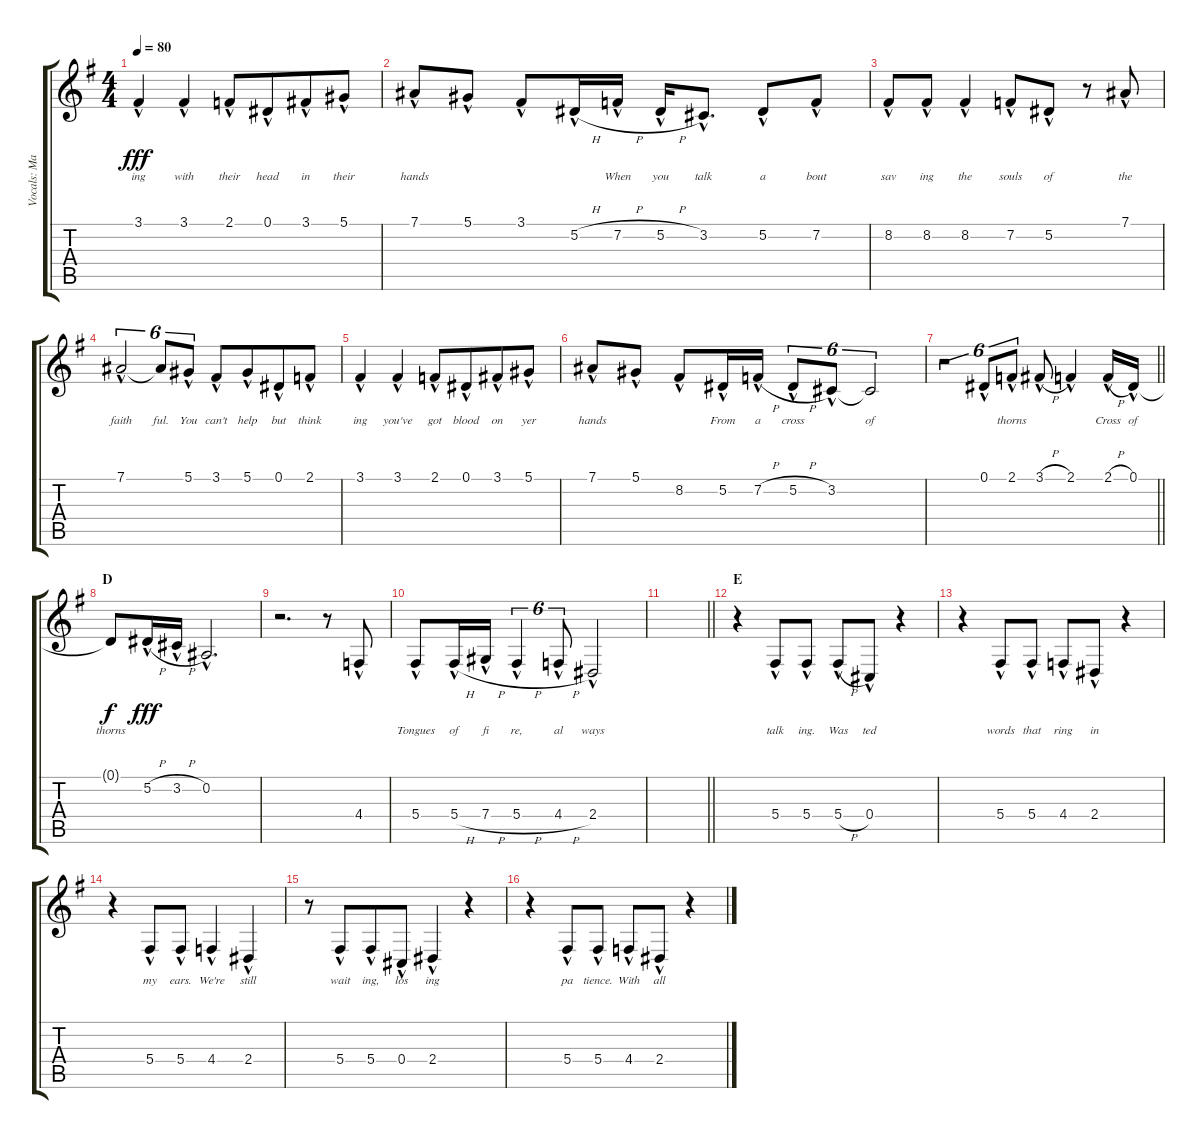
\track ("Vocals: Martin" "Vocals: Ma") {instrument lead2sawtooth}
\staff {score tabs}
\tuning (Eb4 Bb3 Gb3 Db3 Ab2 Eb2) {hide}
\ts (4 4)
\tempo 80
\clef g2
\ks g
3.1{hac}.4{lyrics (0 "ing") lyrics (1 "") lyrics (2 "") lyrics (3 "") lyrics (4 "") dy fff} 3.1{hac}.4{lyrics (0 "with") lyrics (1 "") lyrics (2 "") lyrics (3 "") lyrics (4 "")} 2.1{hac}.8{lyrics (0 "their") lyrics (1 "") lyrics (2 "") lyrics (3 "") lyrics (4 "")} 0.1{hac}.8{lyrics (0 "head") lyrics (1 "") lyrics (2 "") lyrics (3 "") lyrics (4 "") beam merge} 3.1{hac}.8{lyrics (0 "in") lyrics (1 "") lyrics (2 "") lyrics (3 "") lyrics (4 "")} 5.1{hac}.8{lyrics (0 "their") lyrics (1 "") lyrics (2 "") lyrics (3 "") lyrics (4 "")} |
7.1{hac}.8{lyrics (0 "hands") lyrics (1 "") lyrics (2 "") lyrics (3 "") lyrics (4 "")} 5.1{hac}.8{lyrics (0 "") lyrics (1 "") lyrics (2 "") lyrics (3 "") lyrics (4 "")} 3.1{hac}.8{lyrics (0 "") lyrics (1 "") lyrics (2 "") lyrics (3 "") lyrics (4 "")} 5.2{h hac}.16{lyrics (0 "") lyrics (1 "") lyrics (2 "") lyrics (3 "") lyrics (4 "")} 7.2{h hac}.16{lyrics (0 "When") lyrics (1 "") lyrics (2 "") lyrics (3 "") lyrics (4 "")} 5.2{h hac}.16{lyrics (0 "you") lyrics (1 "") lyrics (2 "") lyrics (3 "") lyrics (4 "")} 3.2{hac}.8{d lyrics (0 "talk") lyrics (1 "") lyrics (2 "") lyrics (3 "") lyrics (4 "")} 5.2{hac}.8{lyrics (0 "a") lyrics (1 "") lyrics (2 "") lyrics (3 "") lyrics (4 "")} 7.2{hac}.8{lyrics (0 "bout") lyrics (1 "") lyrics (2 "") lyrics (3 "") lyrics (4 "")} |
8.2{hac}.8{lyrics (0 "sav") lyrics (1 "") lyrics (2 "") lyrics (3 "") lyrics (4 "")} 8.2{hac}.8{lyrics (0 "ing") lyrics (1 "") lyrics (2 "") lyrics (3 "") lyrics (4 "")} 8.2{hac}.4{lyrics (0 "the") lyrics (1 "") lyrics (2 "") lyrics (3 "") lyrics (4 "")} 7.2{hac}.8{lyrics (0 "souls") lyrics (1 "") lyrics (2 "") lyrics (3 "") lyrics (4 "")} 5.2{hac}.8{lyrics (0 "of") lyrics (1 "") lyrics (2 "") lyrics (3 "") lyrics (4 "")} r.8 7.1{hac}.8{lyrics (0 "the") lyrics (1 "") lyrics (2 "") lyrics (3 "") lyrics (4 "")} |
7.1{hac}.2{tu (6 4) lyrics (0 "faith") lyrics (1 "") lyrics (2 "") lyrics (3 "") lyrics (4 "")} 7.1{t}.8{tu (6 4) lyrics (0 "ful.") lyrics (1 "") lyrics (2 "") lyrics (3 "") lyrics (4 "")} 5.1{hac}.8{tu (6 4) lyrics (0 "You") lyrics (1 "") lyrics (2 "") lyrics (3 "") lyrics (4 "")} 3.1{hac}.8{lyrics (0 "can't") lyrics (1 "") lyrics (2 "") lyrics (3 "") lyrics (4 "")} 5.1{hac}.8{lyrics (0 "help") lyrics (1 "") lyrics (2 "") lyrics (3 "") lyrics (4 "") beam merge} 0.1{hac}.8{lyrics (0 "but") lyrics (1 "") lyrics (2 "") lyrics (3 "") lyrics (4 "")} 2.1{hac}.8{lyrics (0 "think") lyrics (1 "") lyrics (2 "") lyrics (3 "") lyrics (4 "")} |
3.1{hac}.4{lyrics (0 "ing") lyrics (1 "") lyrics (2 "") lyrics (3 "") lyrics (4 "")} 3.1{hac}.4{lyrics (0 "you've") lyrics (1 "") lyrics (2 "") lyrics (3 "") lyrics (4 "")} 2.1{hac}.8{lyrics (0 "got") lyrics (1 "") lyrics (2 "") lyrics (3 "") lyrics (4 "")} 0.1{hac}.8{lyrics (0 "blood") lyrics (1 "") lyrics (2 "") lyrics (3 "") lyrics (4 "") beam merge} 3.1{hac}.8{lyrics (0 "on") lyrics (1 "") lyrics (2 "") lyrics (3 "") lyrics (4 "")} 5.1{hac}.8{lyrics (0 "yer") lyrics (1 "") lyrics (2 "") lyrics (3 "") lyrics (4 "")} |
7.1{hac}.8{lyrics (0 "hands") lyrics (1 "") lyrics (2 "") lyrics (3 "") lyrics (4 "")} 5.1{hac}.8{lyrics (0 "") lyrics (1 "") lyrics (2 "") lyrics (3 "") lyrics (4 "")} 8.2{hac}.8{lyrics (0 "") lyrics (1 "") lyrics (2 "") lyrics (3 "") lyrics (4 "")} 5.2{hac}.16{lyrics (0 "From") lyrics (1 "") lyrics (2 "") lyrics (3 "") lyrics (4 "")} 7.2{h hac}.16{lyrics (0 "a") lyrics (1 "") lyrics (2 "") lyrics (3 "") lyrics (4 "")} 5.2{h hac}.8{tu (6 4) lyrics (0 "cross") lyrics (1 "") lyrics (2 "") lyrics (3 "") lyrics (4 "")} 3.2{hac}.8{tu (6 4) lyrics (0 "") lyrics (1 "") lyrics (2 "") lyrics (3 "") lyrics (4 "")} 3.2{t}.2{tu (6 4) lyrics (0 "of") lyrics (1 "") lyrics (2 "") lyrics (3 "") lyrics (4 "")} |
\barLineRight lightlight
r.2{tu (6 4)} 0.1{hac}.8{tu (6 4) lyrics (0 "") lyrics (1 "") lyrics (2 "") lyrics (3 "") lyrics (4 "")} 2.1{hac}.8{tu (6 4) lyrics (0 "thorns") lyrics (1 "") lyrics (2 "") lyrics (3 "") lyrics (4 "")} 3.1{h hac}.8{lyrics (0 "") lyrics (1 "") lyrics (2 "") lyrics (3 "") lyrics (4 "")} 2.1{hac}.4{lyrics (0 "") lyrics (1 "") lyrics (2 "") lyrics (3 "") lyrics (4 "")} 2.1{h hac}.16{lyrics (0 "Cross") lyrics (1 "") lyrics (2 "") lyrics (3 "") lyrics (4 "")} 0.1{hac}.16{lyrics (0 "of") lyrics (1 "") lyrics (2 "") lyrics (3 "") lyrics (4 "")} |
\section ("" "D")
0.1{t}.8{lyrics (0 "thorns") lyrics (1 "") lyrics (2 "") lyrics (3 "") lyrics (4 "") dy f} 5.2{h hac}.16{lyrics (0 "") lyrics (1 "") lyrics (2 "") lyrics (3 "") lyrics (4 "") dy fff} 3.2{h hac}.16{lyrics (0 "") lyrics (1 "") lyrics (2 "") lyrics (3 "") lyrics (4 "")} 0.2{hac}.2{d lyrics (0 "") lyrics (1 "") lyrics (2 "") lyrics (3 "") lyrics (4 "") volume 0} |
r.2{d volume 16} r.8 4.4{hac}.8{lyrics (0 "") lyrics (1 "") lyrics (2 "") lyrics (3 "") lyrics (4 "")} |
5.4{hac}.8{lyrics (0 "Tongues") lyrics (1 "") lyrics (2 "") lyrics (3 "") lyrics (4 "")} 5.4{h hac}.16{lyrics (0 "of") lyrics (1 "") lyrics (2 "") lyrics (3 "") lyrics (4 "")} 7.4{h hac}.16{lyrics (0 "fi") lyrics (1 "") lyrics (2 "") lyrics (3 "") lyrics (4 "")} 5.4{h hac}.4{tu (6 4) lyrics (0 "re,") lyrics (1 "") lyrics (2 "") lyrics (3 "") lyrics (4 "")} 4.4{h hac}.8{tu (6 4) lyrics (0 "al") lyrics (1 "") lyrics (2 "") lyrics (3 "") lyrics (4 "")} 2.4{hac}.2{lyrics (0 "ways") lyrics (1 "") lyrics (2 "") lyrics (3 "") lyrics (4 "")} |
\barLineRight lightlight
|
\section ("" "E")
r.4 5.4{hac}.8{lyrics (0 "talk") lyrics (1 "") lyrics (2 "") lyrics (3 "") lyrics (4 "")} 5.4{hac}.8{lyrics (0 "ing.") lyrics (1 "") lyrics (2 "") lyrics (3 "") lyrics (4 "")} 5.4{h hac}.8{lyrics (0 "Was") lyrics (1 "") lyrics (2 "") lyrics (3 "") lyrics (4 "")} 0.4{hac}.8{lyrics (0 "ted") lyrics (1 "") lyrics (2 "") lyrics (3 "") lyrics (4 "")} r.4 |
r.4 5.4{hac}.8{lyrics (0 "words") lyrics (1 "") lyrics (2 "") lyrics (3 "") lyrics (4 "")} 5.4{hac}.8{lyrics (0 "that") lyrics (1 "") lyrics (2 "") lyrics (3 "") lyrics (4 "")} 4.4{hac}.8{lyrics (0 "ring") lyrics (1 "") lyrics (2 "") lyrics (3 "") lyrics (4 "")} 2.4{hac}.8{lyrics (0 "in") lyrics (1 "") lyrics (2 "") lyrics (3 "") lyrics (4 "")} r.4 |
r.4 5.4{hac}.8{lyrics (0 "my") lyrics (1 "") lyrics (2 "") lyrics (3 "") lyrics (4 "")} 5.4{hac}.8{lyrics (0 "ears.") lyrics (1 "") lyrics (2 "") lyrics (3 "") lyrics (4 "")} 4.4{hac}.4{lyrics (0 "We're") lyrics (1 "") lyrics (2 "") lyrics (3 "") lyrics (4 "")} 2.4{hac}.4{lyrics (0 "still") lyrics (1 "") lyrics (2 "") lyrics (3 "") lyrics (4 "")} |
r.8 5.4{hac}.8{lyrics (0 "wait") lyrics (1 "") lyrics (2 "") lyrics (3 "") lyrics (4 "") beam merge} 5.4{hac}.8{lyrics (0 "ing,") lyrics (1 "") lyrics (2 "") lyrics (3 "") lyrics (4 "")} 0.4{hac}.8{lyrics (0 "los") lyrics (1 "") lyrics (2 "") lyrics (3 "") lyrics (4 "")} 2.4{hac}.4{lyrics (0 "ing") lyrics (1 "") lyrics (2 "") lyrics (3 "") lyrics (4 "")} r.4 |
r.4 5.4{hac}.8{lyrics (0 "pa") lyrics (1 "") lyrics (2 "") lyrics (3 "") lyrics (4 "")} 5.4{hac}.8{lyrics (0 "tience.") lyrics (1 "") lyrics (2 "") lyrics (3 "") lyrics (4 "")} 4.4{hac}.8{lyrics (0 "With") lyrics (1 "") lyrics (2 "") lyrics (3 "") lyrics (4 "")} 2.4{hac}.8{lyrics (0 "all") lyrics (1 "") lyrics (2 "") lyrics (3 "") lyrics (4 "")} r.4
